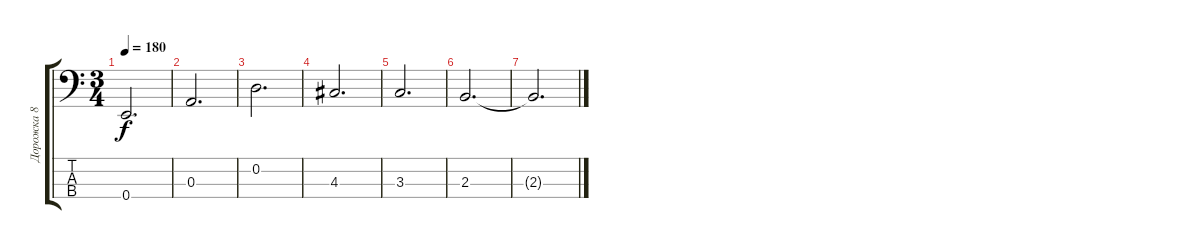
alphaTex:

\track ("Дорожка 8" "Дорожка 8") {instrument electricbassfinger}
\staff {score tabs}
\tuning (G2 D2 A1 E1) {hide}
\ts (3 4)
\tempo 180
\clef f4
\ks c
0.4.2{d dy f} |
0.3.2{d} |
0.2.2{d} |
4.3.2{d} |
3.3.2{d} |
2.3.2{d} |
2.3{t}.2{d}
